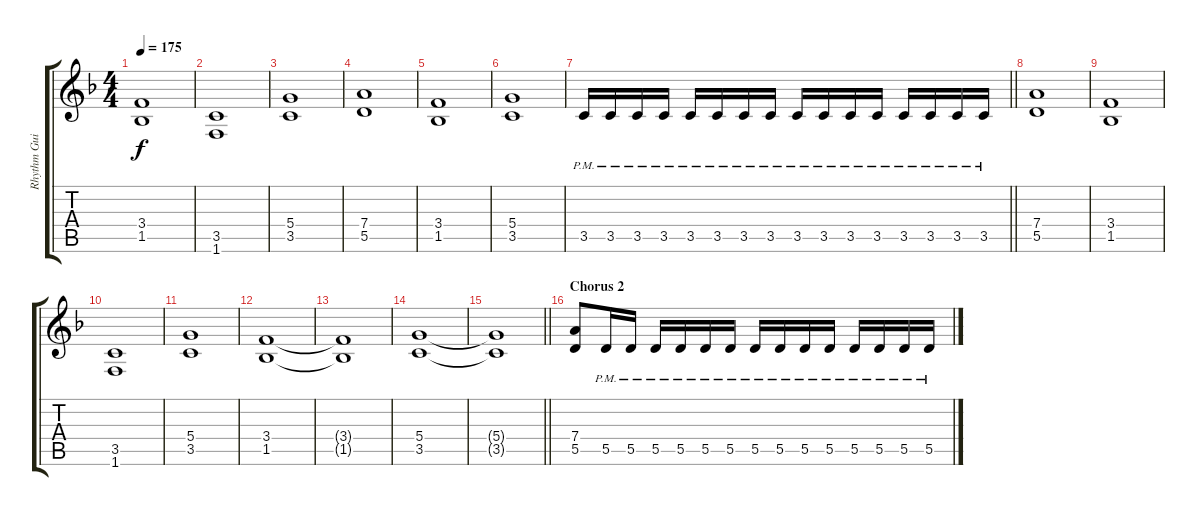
\track ("Rhythm Guitar 2: Tapani Kangas" "Rhythm Gui") {instrument distortionguitar}
\staff {score tabs}
\tuning (E4 B3 G3 D3 A2 E2) {hide}
\ts (4 4)
\tempo 175
\clef g2
\ks dminor
(3.4 1.5).1{dy f} |
(3.5 1.6).1 |
(5.4 3.5).1 |
(7.4 5.5).1 |
(3.4 1.5).1 |
(5.4 3.5).1 |
\barLineRight lightlight
3.5{pm}.16 3.5{pm}.16 3.5{pm}.16 3.5{pm}.16 3.5{pm}.16 3.5{pm}.16 3.5{pm}.16 3.5{pm}.16 3.5{pm}.16 3.5{pm}.16 3.5{pm}.16 3.5{pm}.16 3.5{pm}.16 3.5{pm}.16 3.5{pm}.16 3.5{pm}.16 |
(7.4 5.5).1 |
(3.4 1.5).1 |
(3.5 1.6).1 |
(5.4 3.5).1 |
(3.4 1.5).1 |
(3.4{t} 1.5{t}).1 |
(5.4 3.5).1 |
\barLineRight lightlight
(5.4{t} 3.5{t}).1 |
\section ("" "Chorus 2")
(7.4 5.5).8 5.5{pm}.16 5.5{pm}.16 5.5{pm}.16 5.5{pm}.16 5.5{pm}.16 5.5{pm}.16 5.5{pm}.16 5.5{pm}.16 5.5{pm}.16 5.5{pm}.16 5.5{pm}.16 5.5{pm}.16 5.5{pm}.16 5.5{pm}.16
